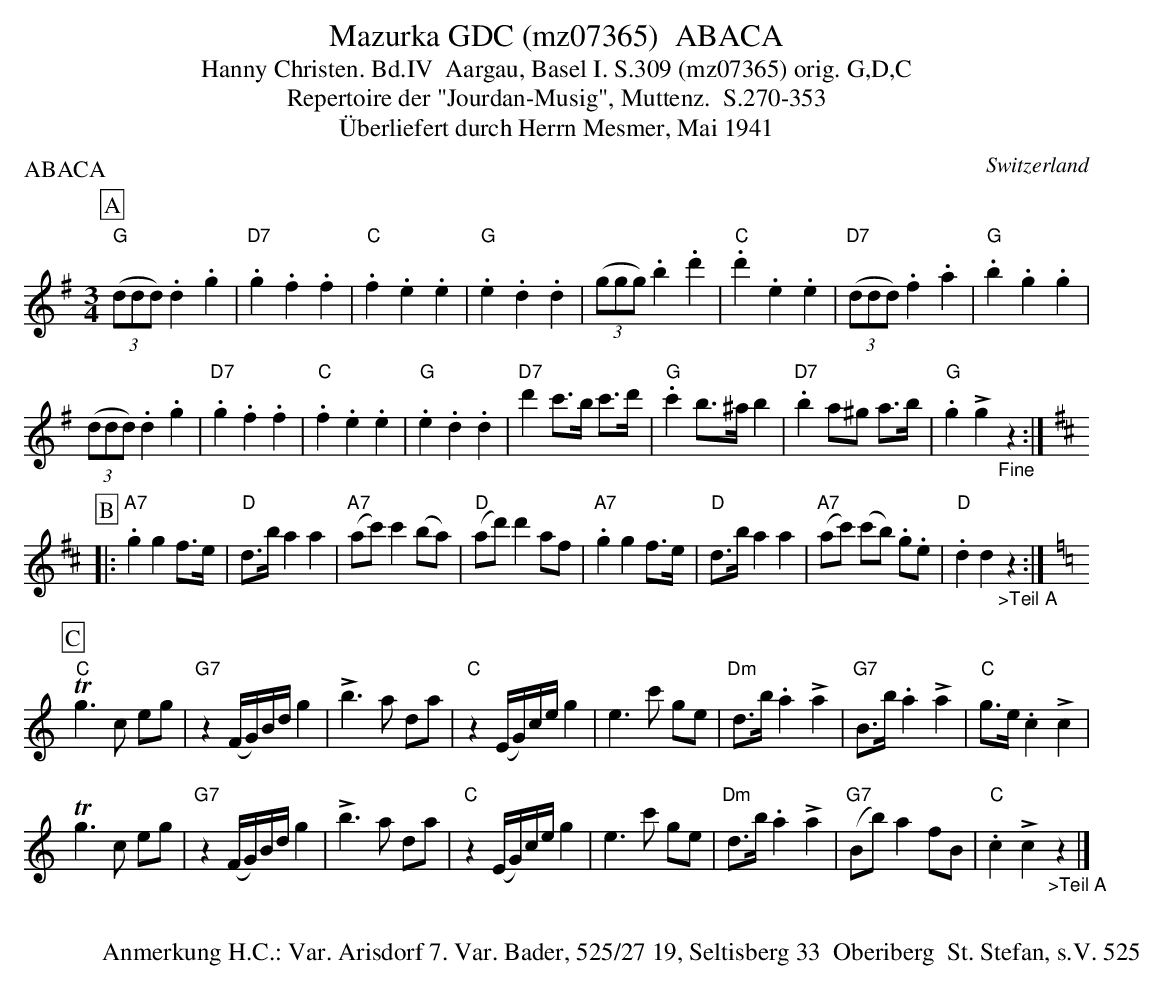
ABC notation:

X:1
T:Mazurka GDC (mz07365)  ABACA
T:Hanny Christen. Bd.IV  Aargau, Basel I. S.309 (mz07365) orig. G,D,C
T: Repertoire der "Jourdan-Musig", Muttenz.  S.270-353
T:Überliefert durch Herrn Mesmer, Mai 1941
P:ABACA
M:3/4
L:1/8
O:Switzerland
K:G major
[P:A] ("G"(3ddd) .d2.g2 | "D7".g2.f2.f2 | "C".f2.e2.e2 | "G".e2.d2.d2 | ((3ggg).b2.d'2 | "C".d'2.e2.e2 | ("D7"(3ddd).f2.a2 | "G".b2.g2.g2 |
((3ddd) .d2.g2 | "D7".g2.f2.f2 | "C".f2.e2.e2 | "G".e2.d2.d2 | "D7"d'2 c'>b c'>d' | "G".c'2b>^a b2 | "D7".b2a^g a>b | "G".g2!>!g2"_Fine"z2 :| [K:D]
[P:B] |: "A7".g2g2 f>e | "D"d>b a2a2 | ("A7"ac')c'2 (ba) | ("D"ad')d'2af | "A7".g2g2 f>e | "D"d>b a2a2 | ("A7"ac') (c'b) .g.e | "D".d2d2"_>Teil A"z2 :| [K:C]
[P:C] "C"Tg3c eg | "G7"z2(F/G/)B/d/ g2 | !>!b3a da | "C"z2(E/G/)c/e/g2 | e3c' ge | "Dm"d>b .a2!>!a2 | "G7"B>b .a2!>!a2 | "C"g>e .c2!>!c2 |
Tg3c eg | "G7"z2(F/G/)B/d/ g2 | !>!b3a da | "C"z2(E/G/)c/e/g2 | e3c' ge | "Dm"d>b .a2!>!a2 | ("G7"Bb)a2 fB | "C".c2!>!c2"_>Teil A"z2 |]
W:
W:Anmerkung H.C.: Var. Arisdorf 7. Var. Bader, 525/27 19, Seltisberg 33  Oberiberg  St. Stefan, s.V. 525
